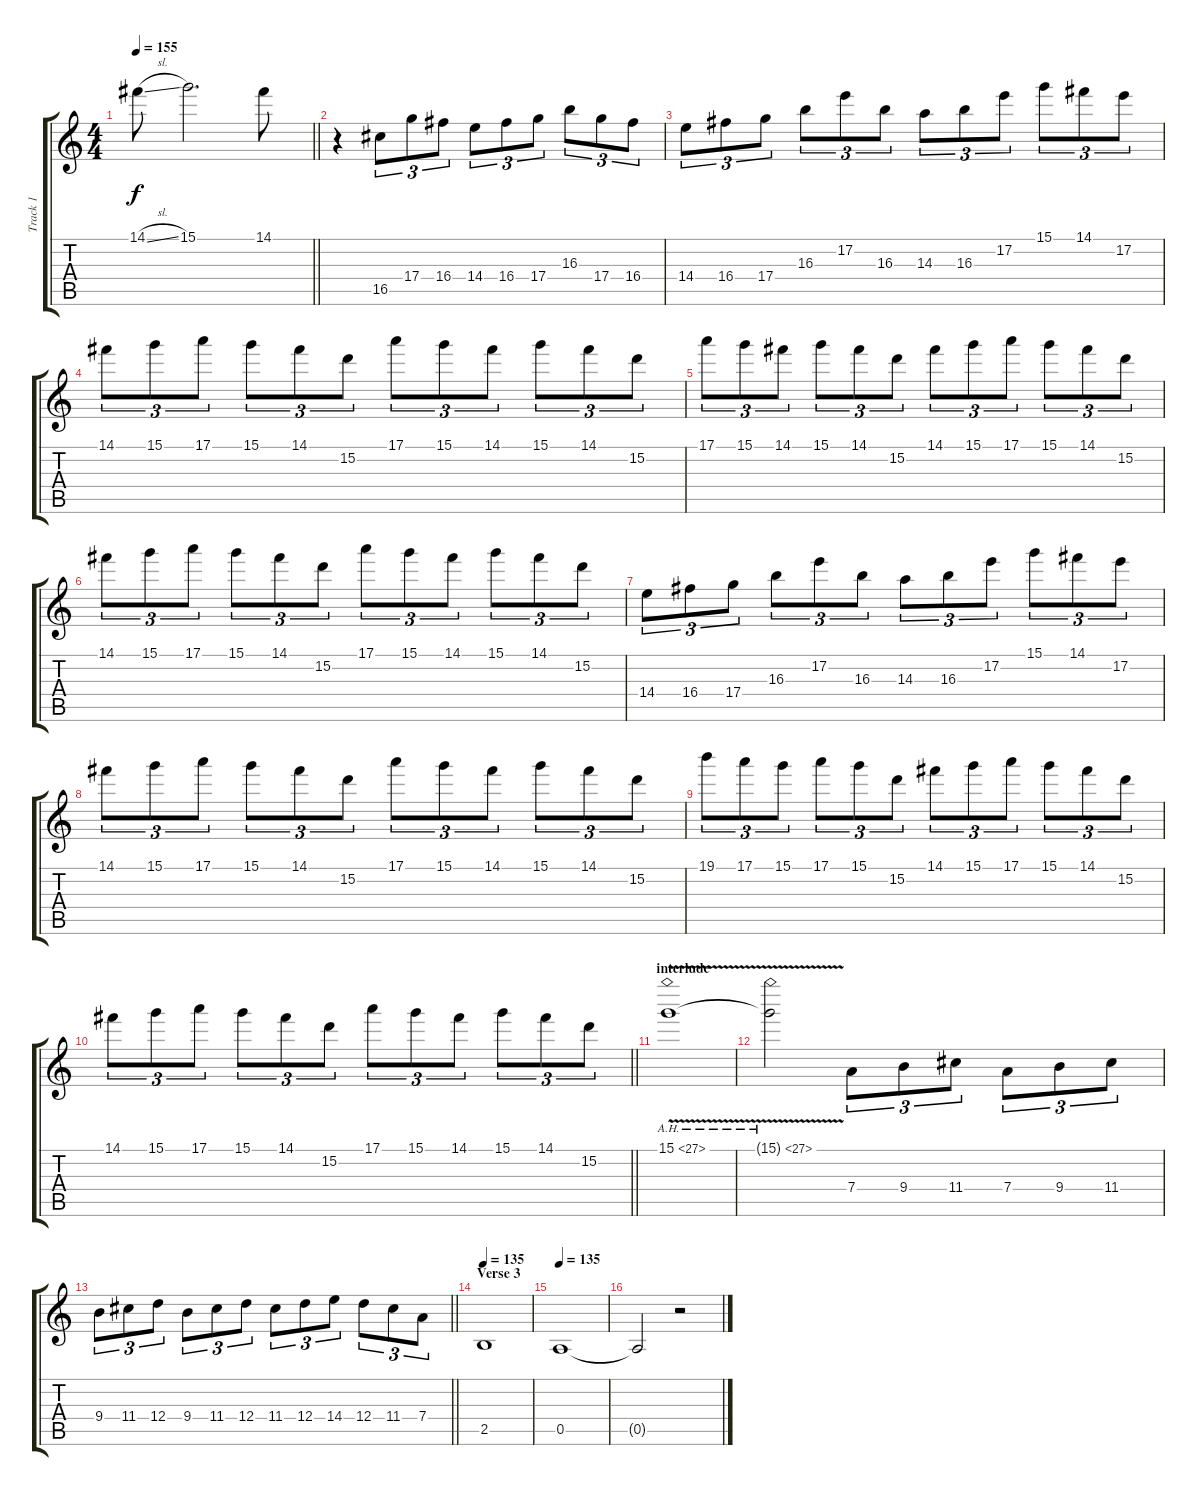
\track ("Track 1" "Track 1") {instrument distortionguitar}
\staff {score tabs}
\tuning (E4 B3 G3 D3 A2 D2) {hide}
\ts (4 4)
\tempo 155
\clef g2
\barLineRight lightlight
\ks c
14.1{sl}.8{dy f} 15.1.2{d} 14.1.8 |
r.4 16.5.8{tu (3 2)} 17.4.8{tu (3 2)} 16.4.8{tu (3 2)} 14.4.8{tu (3 2)} 16.4.8{tu (3 2)} 17.4.8{tu (3 2)} 16.3.8{tu (3 2)} 17.4.8{tu (3 2)} 16.4.8{tu (3 2)} |
14.4.8{tu (3 2)} 16.4.8{tu (3 2)} 17.4.8{tu (3 2)} 16.3.8{tu (3 2)} 17.2.8{tu (3 2)} 16.3.8{tu (3 2)} 14.3.8{tu (3 2)} 16.3.8{tu (3 2)} 17.2.8{tu (3 2)} 15.1.8{tu (3 2)} 14.1.8{tu (3 2)} 17.2.8{tu (3 2)} |
14.1.8{tu (3 2)} 15.1.8{tu (3 2)} 17.1.8{tu (3 2)} 15.1.8{tu (3 2)} 14.1.8{tu (3 2)} 15.2.8{tu (3 2)} 17.1.8{tu (3 2)} 15.1.8{tu (3 2)} 14.1.8{tu (3 2)} 15.1.8{tu (3 2)} 14.1.8{tu (3 2)} 15.2.8{tu (3 2)} |
17.1.8{tu (3 2)} 15.1.8{tu (3 2)} 14.1.8{tu (3 2)} 15.1.8{tu (3 2)} 14.1.8{tu (3 2)} 15.2.8{tu (3 2)} 14.1.8{tu (3 2)} 15.1.8{tu (3 2)} 17.1.8{tu (3 2)} 15.1.8{tu (3 2)} 14.1.8{tu (3 2)} 15.2.8{tu (3 2)} |
14.1.8{tu (3 2)} 15.1.8{tu (3 2)} 17.1.8{tu (3 2)} 15.1.8{tu (3 2)} 14.1.8{tu (3 2)} 15.2.8{tu (3 2)} 17.1.8{tu (3 2)} 15.1.8{tu (3 2)} 14.1.8{tu (3 2)} 15.1.8{tu (3 2)} 14.1.8{tu (3 2)} 15.2.8{tu (3 2)} |
14.4.8{tu (3 2)} 16.4.8{tu (3 2)} 17.4.8{tu (3 2)} 16.3.8{tu (3 2)} 17.2.8{tu (3 2)} 16.3.8{tu (3 2)} 14.3.8{tu (3 2)} 16.3.8{tu (3 2)} 17.2.8{tu (3 2)} 15.1.8{tu (3 2)} 14.1.8{tu (3 2)} 17.2.8{tu (3 2)} |
14.1.8{tu (3 2)} 15.1.8{tu (3 2)} 17.1.8{tu (3 2)} 15.1.8{tu (3 2)} 14.1.8{tu (3 2)} 15.2.8{tu (3 2)} 17.1.8{tu (3 2)} 15.1.8{tu (3 2)} 14.1.8{tu (3 2)} 15.1.8{tu (3 2)} 14.1.8{tu (3 2)} 15.2.8{tu (3 2)} |
19.1.8{tu (3 2)} 17.1.8{tu (3 2)} 15.1.8{tu (3 2)} 17.1.8{tu (3 2)} 15.1.8{tu (3 2)} 15.2.8{tu (3 2)} 14.1.8{tu (3 2)} 15.1.8{tu (3 2)} 17.1.8{tu (3 2)} 15.1.8{tu (3 2)} 14.1.8{tu (3 2)} 15.2.8{tu (3 2)} |
\barLineRight lightlight
14.1.8{tu (3 2)} 15.1.8{tu (3 2)} 17.1.8{tu (3 2)} 15.1.8{tu (3 2)} 14.1.8{tu (3 2)} 15.2.8{tu (3 2)} 17.1.8{tu (3 2)} 15.1.8{tu (3 2)} 14.1.8{tu (3 2)} 15.1.8{tu (3 2)} 14.1.8{tu (3 2)} 15.2.8{tu (3 2)} |
\section ("" "interlude")
15.1{ah 12 v}.1 |
15.1{ah 12 v t}.2 7.4.8{tu (3 2)} 9.4.8{tu (3 2)} 11.4.8{tu (3 2)} 7.4.8{tu (3 2)} 9.4.8{tu (3 2)} 11.4.8{tu (3 2)} |
\barLineRight lightlight
9.4.8{tu (3 2)} 11.4.8{tu (3 2)} 12.4.8{tu (3 2)} 9.4.8{tu (3 2)} 11.4.8{tu (3 2)} 12.4.8{tu (3 2)} 11.4.8{tu (3 2)} 12.4.8{tu (3 2)} 14.4.8{tu (3 2)} 12.4.8{tu (3 2)} 11.4.8{tu (3 2)} 7.4.8{tu (3 2)} |
\section ("" "Verse 3")
\tempo 135
2.5.1 |
\tempo 135
0.5.1 |
0.5{t}.2 r.2
